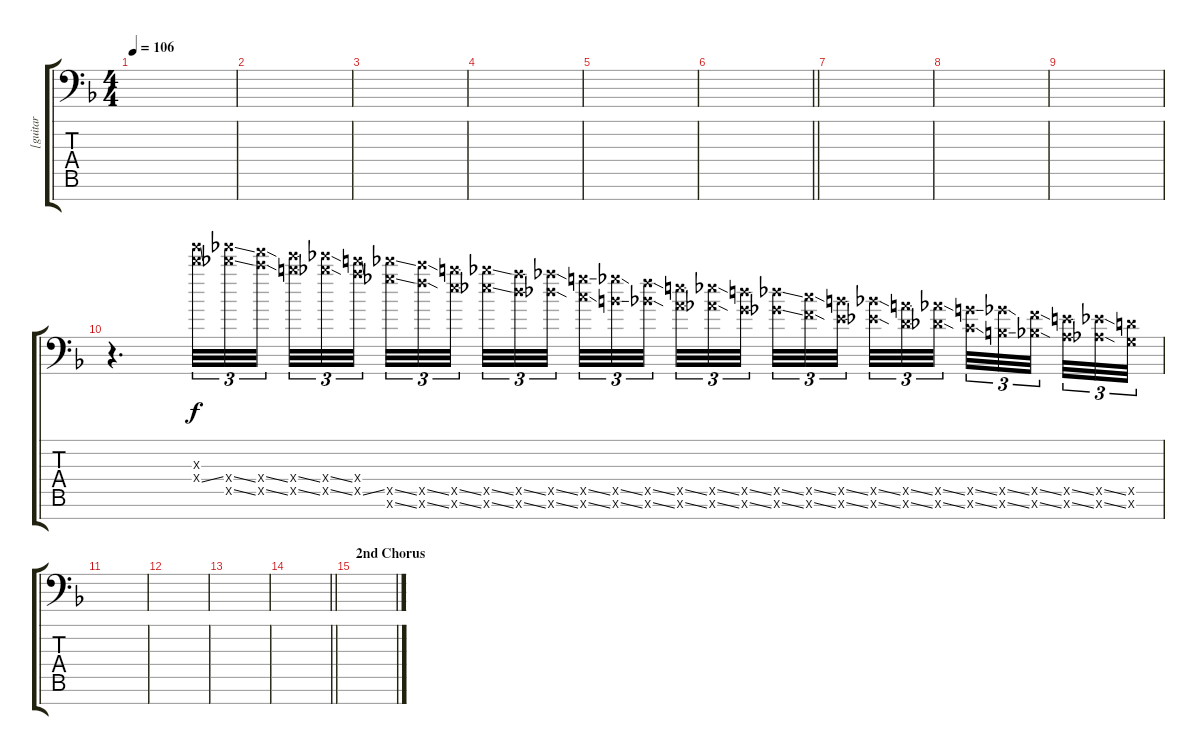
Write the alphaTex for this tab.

\track ("  [guitar effects]" "  [guitar ") {instrument overdrivenguitar}
\staff {score tabs}
\tuning (D4 A3 F3 C3 G2 C2 A1) {hide}
\ts (4 4)
\tempo 106
\clef f4
\ks dminor
|
|
|
|
|
\barLineRight lightlight
|
|
|
|
r.4{d instrument distortionguitar} (26.3{x} 26.4{ss x}).32{tu (3 2) dy f} (30.4{ss x} 30.5{ss x}).32{tu (3 2)} (29.4{ss x} 29.5{ss x}).32{tu (3 2) beam splitsecondary} (28.4{ss x} 28.5{ss x}).32{tu (3 2)} (27.4{ss x} 27.5{ss x}).32{tu (3 2)} (26.4{x} 26.5{ss x}).32{tu (3 2)} (30.5{ss x} 30.6{ss x}).32{tu (3 2)} (29.5{ss x} 29.6{ss x}).32{tu (3 2)} (28.5{ss x} 28.6{ss x}).32{tu (3 2) beam splitsecondary} (27.5{ss x} 27.6{ss x}).32{tu (3 2)} (26.5{ss x} 26.6{ss x}).32{tu (3 2)} (25.5{ss x} 25.6{ss x}).32{tu (3 2) beam splitsecondary} (24.5{ss x} 24.6{ss x}).32{tu (3 2)} (23.5{ss x} 23.6{ss x}).32{tu (3 2)} (22.5{ss x} 22.6{ss x}).32{tu (3 2) beam splitsecondary} (21.5{ss x} 21.6{ss x}).32{tu (3 2)} (20.5{ss x} 20.6{ss x}).32{tu (3 2)} (19.5{ss x} 19.6{ss x}).32{tu (3 2)} (18.5{ss x} 18.6{ss x}).32{tu (3 2)} (17.5{ss x} 17.6{ss x}).32{tu (3 2)} (16.5{ss x} 16.6{ss x}).32{tu (3 2) beam splitsecondary} (15.5{ss x} 15.6{ss x}).32{tu (3 2)} (14.5{ss x} 14.6{ss x}).32{tu (3 2)} (13.5{ss x} 13.6{ss x}).32{tu (3 2) beam splitsecondary} (12.5{ss x} 12.6{ss x}).32{tu (3 2)} (11.5{ss x} 11.6{ss x}).32{tu (3 2)} (10.5{ss x} 10.6{ss x}).32{tu (3 2) beam splitsecondary} (9.5{ss x} 9.6{ss x}).32{tu (3 2)} (8.5{ss x} 8.6{ss x}).32{tu (3 2)} (7.5{x} 7.6{x}).32{tu (3 2)} |
|
|
|
\barLineRight lightlight
|
\section ("" "2nd Chorus")
